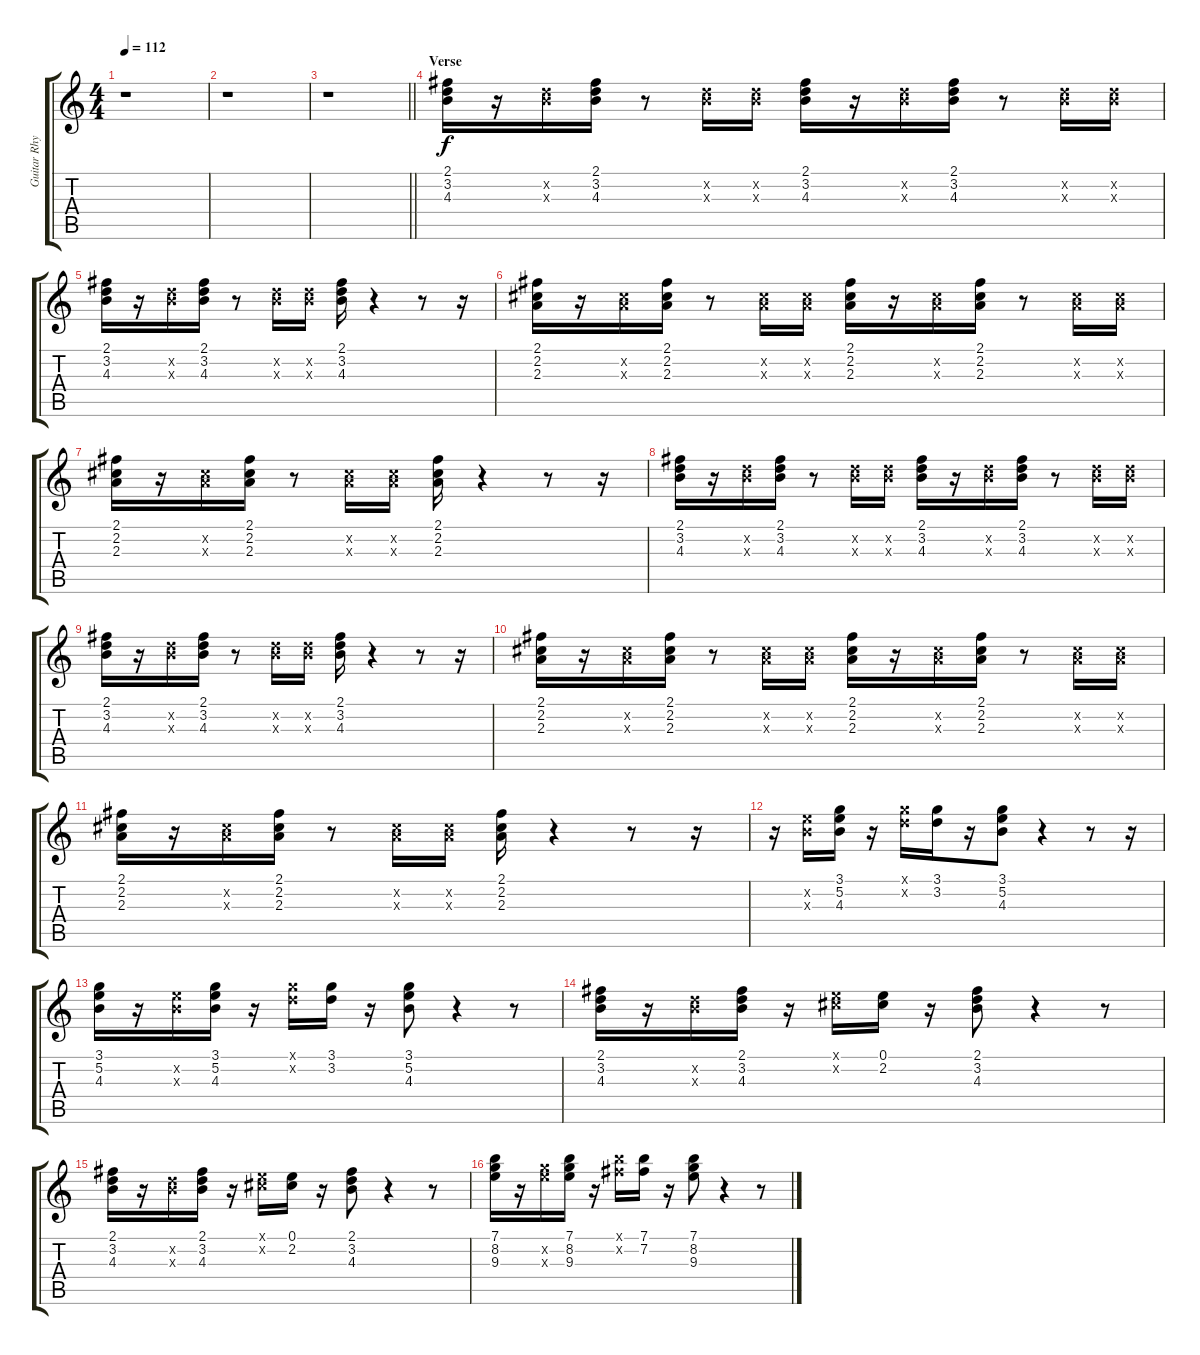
\track ("Guitar Rhytem" "Guitar Rhy") {instrument electricguitarclean}
\staff {score tabs}
\tuning (E4 B3 G3 D3 A2 E2) {hide}
\ts (4 4)
\tempo 112
\clef g2
\ks c
r.1{dy f} |
r.1 |
\barLineRight lightlight
r.1 |
\section ("" "Verse")
(2.1 3.2 4.3).16 r.16 (3.2{x} 4.3{x}).16 (2.1 3.2 4.3).16 r.8 (3.2{x} 4.3{x}).16 (3.2{x} 4.3{x}).16 (2.1 3.2 4.3).16 r.16 (3.2{x} 4.3{x}).16 (2.1 3.2 4.3).16 r.8 (3.2{x} 4.3{x}).16 (3.2{x} 4.3{x}).16 |
(2.1 3.2 4.3).16 r.16 (3.2{x} 4.3{x}).16 (2.1 3.2 4.3).16 r.8 (3.2{x} 4.3{x}).16 (3.2{x} 4.3{x}).16 (2.1 3.2 4.3).16 r.4 r.8 r.16 |
(2.1 2.2 2.3).16 r.16 (2.2{x} 2.3{x}).16 (2.1 2.2 2.3).16 r.8 (2.2{x} 2.3{x}).16 (2.2{x} 2.3{x}).16 (2.1 2.2 2.3).16 r.16 (2.2{x} 2.3{x}).16 (2.1 2.2 2.3).16 r.8 (2.2{x} 2.3{x}).16 (2.2{x} 2.3{x}).16 |
(2.1 2.2 2.3).16 r.16 (2.2{x} 2.3{x}).16 (2.1 2.2 2.3).16 r.8 (2.2{x} 2.3{x}).16 (2.2{x} 2.3{x}).16 (2.1 2.2 2.3).16 r.4 r.8 r.16 |
(2.1 3.2 4.3).16 r.16 (3.2{x} 4.3{x}).16 (2.1 3.2 4.3).16 r.8 (3.2{x} 4.3{x}).16 (3.2{x} 4.3{x}).16 (2.1 3.2 4.3).16 r.16 (3.2{x} 4.3{x}).16 (2.1 3.2 4.3).16 r.8 (3.2{x} 4.3{x}).16 (3.2{x} 4.3{x}).16 |
(2.1 3.2 4.3).16 r.16 (3.2{x} 4.3{x}).16 (2.1 3.2 4.3).16 r.8 (3.2{x} 4.3{x}).16 (3.2{x} 4.3{x}).16 (2.1 3.2 4.3).16 r.4 r.8 r.16 |
(2.1 2.2 2.3).16 r.16 (2.2{x} 2.3{x}).16 (2.1 2.2 2.3).16 r.8 (2.2{x} 2.3{x}).16 (2.2{x} 2.3{x}).16 (2.1 2.2 2.3).16 r.16 (2.2{x} 2.3{x}).16 (2.1 2.2 2.3).16 r.8 (2.2{x} 2.3{x}).16 (2.2{x} 2.3{x}).16 |
(2.1 2.2 2.3).16 r.16 (2.2{x} 2.3{x}).16 (2.1 2.2 2.3).16 r.8 (2.2{x} 2.3{x}).16 (2.2{x} 2.3{x}).16 (2.1 2.2 2.3).16 r.4 r.8 r.16 |
r.16 (5.2{x} 4.3{x}).16 (3.1 5.2 4.3).16 r.16 (3.1{x} 3.2{x}).16 (3.1 3.2).16 r.16 (3.1 5.2 4.3).8 r.4 r.8 r.16 |
(3.1 5.2 4.3).16 r.16 (5.2{x} 4.3{x}).16 (3.1 5.2 4.3).16 r.16 (3.1{x} 3.2{x}).16 (3.1 3.2).16 r.16 (3.1 5.2 4.3).8 r.4 r.8 |
(2.1 3.2 4.3).16 r.16 (3.2{x} 4.3{x}).16 (2.1 3.2 4.3).16 r.16 (0.1{x} 2.2{x}).16 (0.1 2.2).16 r.16 (2.1 3.2 4.3).8 r.4 r.8 |
(2.1 3.2 4.3).16 r.16 (3.2{x} 4.3{x}).16 (2.1 3.2 4.3).16 r.16 (0.1{x} 2.2{x}).16 (0.1 2.2).16 r.16 (2.1 3.2 4.3).8 r.4 r.8 |
(7.1 8.2 9.3).16 r.16 (8.2{x} 9.3{x}).16 (7.1 8.2 9.3).16 r.16 (7.1{x} 7.2{x}).16 (7.1 7.2).16 r.16 (7.1 8.2 9.3).8 r.4 r.8
